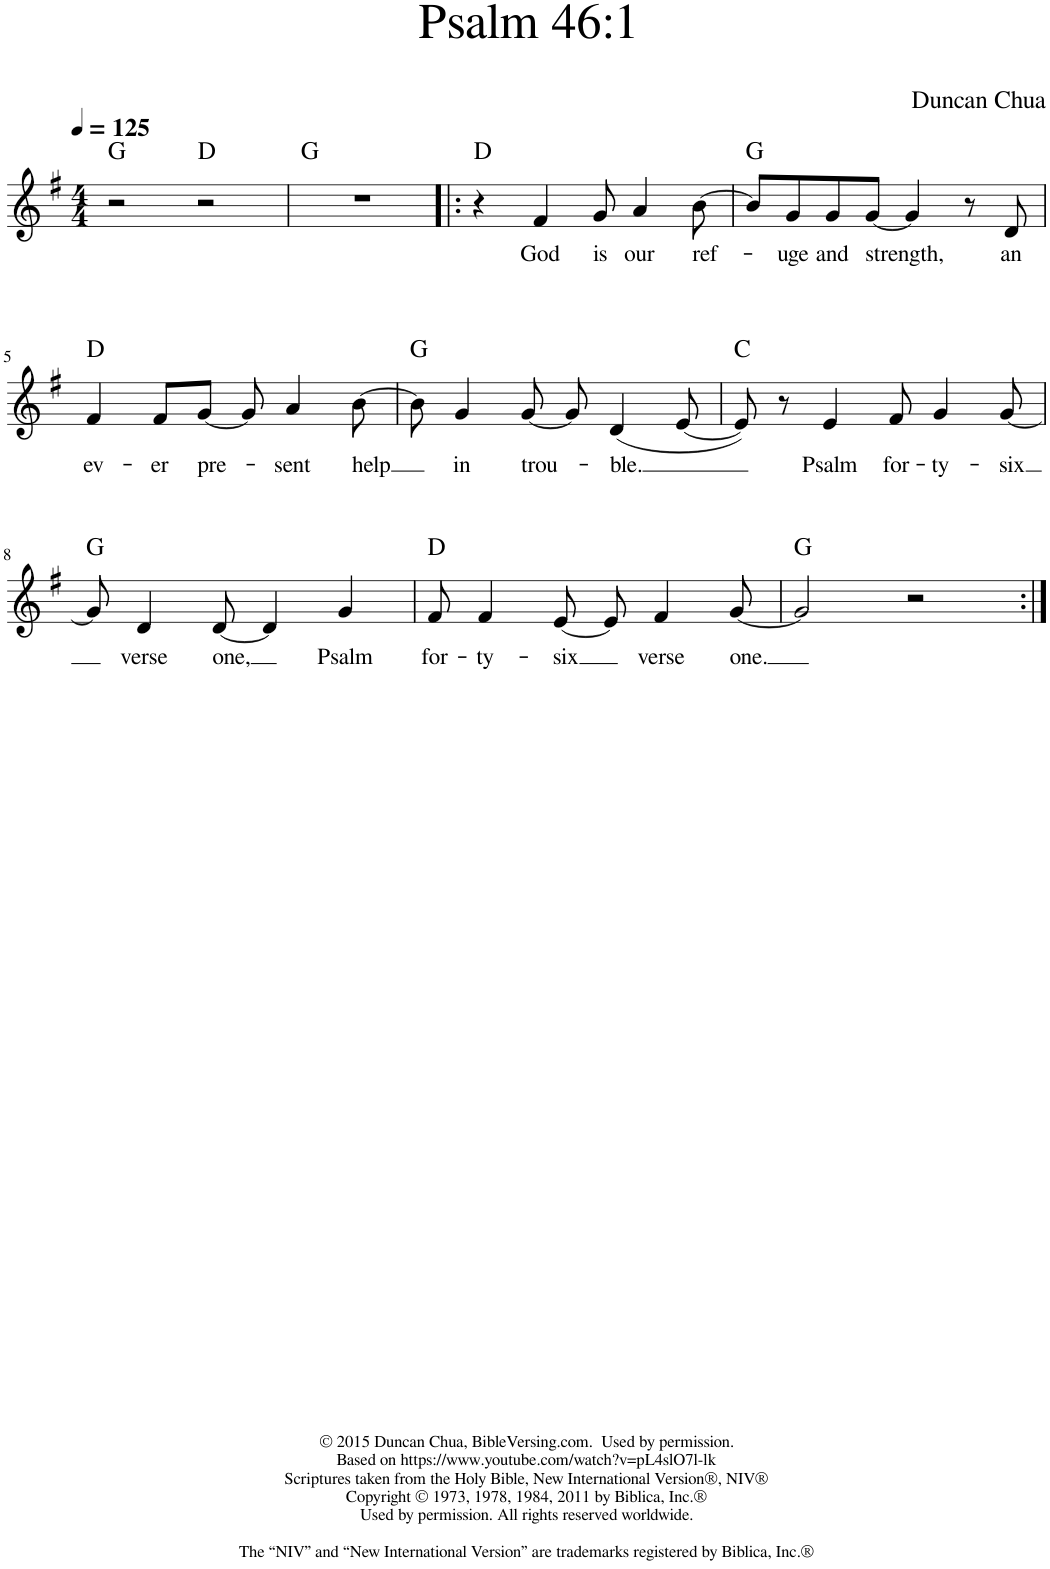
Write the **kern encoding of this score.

**kern	**text	**harte
*part1	*part1	*part1
*staff1	*staff1	*
*I"Piano	*	*
*I'Pno.	*	*
*clefG2	*	*
*k[f#]	*	*
*M4/4	*	*
*MM125	*	*
=1	=1	=1
2r	.	G:maj
2r	.	D:maj
=2	=2	=2
1r	.	G:maj
=3!|:	=3!|:	=3!|:
4r	.	D:maj
!	!LO:LY:b	!
4f#/	God	.
!	!LO:LY:b	!
8g/	is	.
!	!LO:LY:b	!
4a/	our	.
!	!LO:LY:b	!
[8b\	ref-	.
=4	=4	=4
8b/L]	.	G:maj
!	!LO:LY:b	!
8g/	-uge	.
!	!LO:LY:b	!
8g/	and	.
!	!LO:LY:b	!
[8g/J	strength,	.
4g/]	.	.
8r	.	.
!	!LO:LY:b	!
8d/	an	.
!!LO:LB:g=z
=5	=5	=5
!	!LO:LY:b	!
4f#/	ev-	D:maj
!	!LO:LY:b	!
8f#/L	-er	.
!	!LO:LY:b	!
[8g/J	pre-	.
8g/]	.	.
!	!LO:LY:b	!
4a/	-sent	.
!	!LO:LY:b	!
[8b\	help	.
=6	=6	=6
8b\]	.	G:maj
!	!LO:LY:b	!
4g/	in	.
!	!LO:LY:b	!
[8g/	trou-	.
8g/]	.	.
!	!LO:LY:b	!
(4d/	-ble.	.
[8e/	.	.
=7	=7	=7
8e/])	.	C:maj
8r	.	.
!	!LO:LY:b	!
4e/	Psalm	.
!	!LO:LY:b	!
8f#/	for-	.
!	!LO:LY:b	!
4g/	-ty-	.
!	!LO:LY:b	!
[8g/	-six	.
!!LO:LB:g=z
=8	=8	=8
8g/]	.	G:maj
!	!LO:LY:b	!
4d/	verse	.
!	!LO:LY:b	!
[8d/	one,	.
4d/]	.	.
!	!LO:LY:b	!
4g/	Psalm	.
=9	=9	=9
!	!LO:LY:b	!
8f#/	for-	D:maj
!	!LO:LY:b	!
4f#/	-ty-	.
!	!LO:LY:b	!
[8e/	-six	.
8e/]	.	.
!	!LO:LY:b	!
4f#/	verse	.
!	!LO:LY:b	!
[8g/	one.	.
=10	=10	=10
2g/]	.	G:maj
2r	.	.
=:|!	=:|!	=:|!
*-	*-	*-
